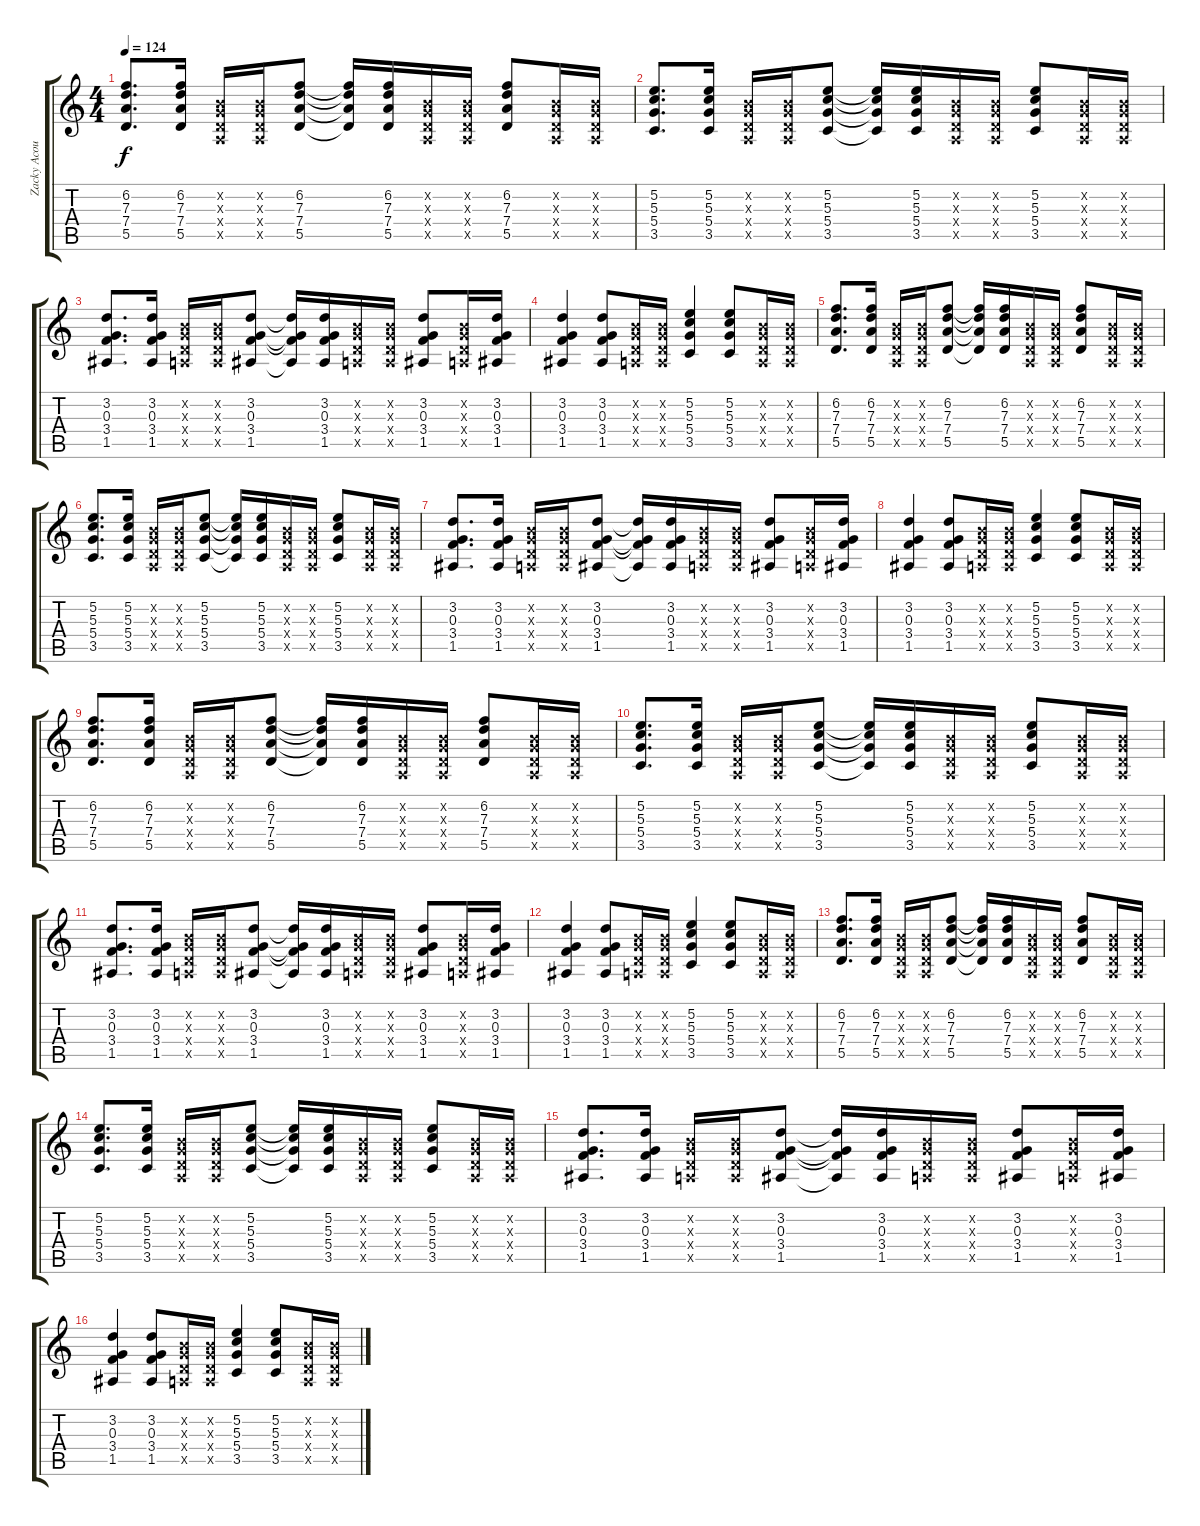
\track ("Zacky Acoustic" "Zacky Acou") {instrument acousticguitarsteel}
\staff {score tabs}
\tuning (E4 B3 G3 D3 A2 D2) {hide}
\ts (4 4)
\tempo 124
\clef g2
\ks c
(6.2 7.3 7.4 5.5).8{d dy f} (6.2 7.3 7.4 5.5).16 (0.2{x} 0.3{x} 0.4{x} 0.5{x}).16 (0.2{x} 0.3{x} 0.4{x} 0.5{x}).16 (6.2 7.3 7.4 5.5).8 (6.2{t} 7.3{t} 7.4{t} 5.5{t}).16 (6.2 7.3 7.4 5.5).16 (0.2{x} 0.3{x} 0.4{x} 0.5{x}).16 (0.2{x} 0.3{x} 0.4{x} 0.5{x}).16 (6.2 7.3 7.4 5.5).8 (0.2{x} 0.3{x} 0.4{x} 0.5{x}).16 (0.2{x} 0.3{x} 0.4{x} 0.5{x}).16 |
(5.2 5.3 5.4 3.5).8{d} (5.2 5.3 5.4 3.5).16 (0.2{x} 0.3{x} 0.4{x} 0.5{x}).16 (0.2{x} 0.3{x} 0.4{x} 0.5{x}).16 (5.2 5.3 5.4 3.5).8 (5.2{t} 5.3{t} 5.4{t} 3.5{t}).16 (5.2 5.3 5.4 3.5).16 (0.2{x} 0.3{x} 0.4{x} 0.5{x}).16 (0.2{x} 0.3{x} 0.4{x} 0.5{x}).16 (5.2 5.3 5.4 3.5).8 (0.2{x} 0.3{x} 0.4{x} 0.5{x}).16 (0.2{x} 0.3{x} 0.4{x} 0.5{x}).16 |
(3.2 0.3 3.4 1.5).8{d} (3.2 0.3 3.4 1.5).16 (0.2{x} 0.3{x} 0.4{x} 0.5{x}).16 (0.2{x} 0.3{x} 0.4{x} 0.5{x}).16 (3.2 0.3 3.4 1.5).8 (3.2{t} 0.3{t} 3.4{t} 1.5{t}).16 (3.2 0.3 3.4 1.5).16 (0.2{x} 0.3{x} 0.4{x} 0.5{x}).16 (0.2{x} 0.3{x} 0.4{x} 0.5{x}).16 (3.2 0.3 3.4 1.5).8 (0.2{x} 0.3{x} 0.4{x} 0.5{x}).16 (3.2 0.3 3.4 1.5).16 |
(3.2 0.3 3.4 1.5).4 (3.2 0.3 3.4 1.5).8 (0.2{x} 0.3{x} 0.4{x} 0.5{x}).16 (0.2{x} 0.3{x} 0.4{x} 0.5{x}).16 (5.2 5.3 5.4 3.5).4 (5.2 5.3 5.4 3.5).8 (0.2{x} 0.3{x} 0.4{x} 0.5{x}).16 (0.2{x} 0.3{x} 0.4{x} 0.5{x}).16 |
(6.2 7.3 7.4 5.5).8{d} (6.2 7.3 7.4 5.5).16 (0.2{x} 0.3{x} 0.4{x} 0.5{x}).16 (0.2{x} 0.3{x} 0.4{x} 0.5{x}).16 (6.2 7.3 7.4 5.5).8 (6.2{t} 7.3{t} 7.4{t} 5.5{t}).16 (6.2 7.3 7.4 5.5).16 (0.2{x} 0.3{x} 0.4{x} 0.5{x}).16 (0.2{x} 0.3{x} 0.4{x} 0.5{x}).16 (6.2 7.3 7.4 5.5).8 (0.2{x} 0.3{x} 0.4{x} 0.5{x}).16 (0.2{x} 0.3{x} 0.4{x} 0.5{x}).16 |
(5.2 5.3 5.4 3.5).8{d} (5.2 5.3 5.4 3.5).16 (0.2{x} 0.3{x} 0.4{x} 0.5{x}).16 (0.2{x} 0.3{x} 0.4{x} 0.5{x}).16 (5.2 5.3 5.4 3.5).8 (5.2{t} 5.3{t} 5.4{t} 3.5{t}).16 (5.2 5.3 5.4 3.5).16 (0.2{x} 0.3{x} 0.4{x} 0.5{x}).16 (0.2{x} 0.3{x} 0.4{x} 0.5{x}).16 (5.2 5.3 5.4 3.5).8 (0.2{x} 0.3{x} 0.4{x} 0.5{x}).16 (0.2{x} 0.3{x} 0.4{x} 0.5{x}).16 |
(3.2 0.3 3.4 1.5).8{d} (3.2 0.3 3.4 1.5).16 (0.2{x} 0.3{x} 0.4{x} 0.5{x}).16 (0.2{x} 0.3{x} 0.4{x} 0.5{x}).16 (3.2 0.3 3.4 1.5).8 (3.2{t} 0.3{t} 3.4{t} 1.5{t}).16 (3.2 0.3 3.4 1.5).16 (0.2{x} 0.3{x} 0.4{x} 0.5{x}).16 (0.2{x} 0.3{x} 0.4{x} 0.5{x}).16 (3.2 0.3 3.4 1.5).8 (0.2{x} 0.3{x} 0.4{x} 0.5{x}).16 (3.2 0.3 3.4 1.5).16 |
(3.2 0.3 3.4 1.5).4 (3.2 0.3 3.4 1.5).8 (0.2{x} 0.3{x} 0.4{x} 0.5{x}).16 (0.2{x} 0.3{x} 0.4{x} 0.5{x}).16 (5.2 5.3 5.4 3.5).4 (5.2 5.3 5.4 3.5).8 (0.2{x} 0.3{x} 0.4{x} 0.5{x}).16 (0.2{x} 0.3{x} 0.4{x} 0.5{x}).16 |
(6.2 7.3 7.4 5.5).8{d} (6.2 7.3 7.4 5.5).16 (0.2{x} 0.3{x} 0.4{x} 0.5{x}).16 (0.2{x} 0.3{x} 0.4{x} 0.5{x}).16 (6.2 7.3 7.4 5.5).8 (6.2{t} 7.3{t} 7.4{t} 5.5{t}).16 (6.2 7.3 7.4 5.5).16 (0.2{x} 0.3{x} 0.4{x} 0.5{x}).16 (0.2{x} 0.3{x} 0.4{x} 0.5{x}).16 (6.2 7.3 7.4 5.5).8 (0.2{x} 0.3{x} 0.4{x} 0.5{x}).16 (0.2{x} 0.3{x} 0.4{x} 0.5{x}).16 |
(5.2 5.3 5.4 3.5).8{d} (5.2 5.3 5.4 3.5).16 (0.2{x} 0.3{x} 0.4{x} 0.5{x}).16 (0.2{x} 0.3{x} 0.4{x} 0.5{x}).16 (5.2 5.3 5.4 3.5).8 (5.2{t} 5.3{t} 5.4{t} 3.5{t}).16 (5.2 5.3 5.4 3.5).16 (0.2{x} 0.3{x} 0.4{x} 0.5{x}).16 (0.2{x} 0.3{x} 0.4{x} 0.5{x}).16 (5.2 5.3 5.4 3.5).8 (0.2{x} 0.3{x} 0.4{x} 0.5{x}).16 (0.2{x} 0.3{x} 0.4{x} 0.5{x}).16 |
(3.2 0.3 3.4 1.5).8{d} (3.2 0.3 3.4 1.5).16 (0.2{x} 0.3{x} 0.4{x} 0.5{x}).16 (0.2{x} 0.3{x} 0.4{x} 0.5{x}).16 (3.2 0.3 3.4 1.5).8 (3.2{t} 0.3{t} 3.4{t} 1.5{t}).16 (3.2 0.3 3.4 1.5).16 (0.2{x} 0.3{x} 0.4{x} 0.5{x}).16 (0.2{x} 0.3{x} 0.4{x} 0.5{x}).16 (3.2 0.3 3.4 1.5).8 (0.2{x} 0.3{x} 0.4{x} 0.5{x}).16 (3.2 0.3 3.4 1.5).16 |
(3.2 0.3 3.4 1.5).4 (3.2 0.3 3.4 1.5).8 (0.2{x} 0.3{x} 0.4{x} 0.5{x}).16 (0.2{x} 0.3{x} 0.4{x} 0.5{x}).16 (5.2 5.3 5.4 3.5).4 (5.2 5.3 5.4 3.5).8 (0.2{x} 0.3{x} 0.4{x} 0.5{x}).16 (0.2{x} 0.3{x} 0.4{x} 0.5{x}).16 |
(6.2 7.3 7.4 5.5).8{d} (6.2 7.3 7.4 5.5).16 (0.2{x} 0.3{x} 0.4{x} 0.5{x}).16 (0.2{x} 0.3{x} 0.4{x} 0.5{x}).16 (6.2 7.3 7.4 5.5).8 (6.2{t} 7.3{t} 7.4{t} 5.5{t}).16 (6.2 7.3 7.4 5.5).16 (0.2{x} 0.3{x} 0.4{x} 0.5{x}).16 (0.2{x} 0.3{x} 0.4{x} 0.5{x}).16 (6.2 7.3 7.4 5.5).8 (0.2{x} 0.3{x} 0.4{x} 0.5{x}).16 (0.2{x} 0.3{x} 0.4{x} 0.5{x}).16 |
(5.2 5.3 5.4 3.5).8{d} (5.2 5.3 5.4 3.5).16 (0.2{x} 0.3{x} 0.4{x} 0.5{x}).16 (0.2{x} 0.3{x} 0.4{x} 0.5{x}).16 (5.2 5.3 5.4 3.5).8 (5.2{t} 5.3{t} 5.4{t} 3.5{t}).16 (5.2 5.3 5.4 3.5).16 (0.2{x} 0.3{x} 0.4{x} 0.5{x}).16 (0.2{x} 0.3{x} 0.4{x} 0.5{x}).16 (5.2 5.3 5.4 3.5).8 (0.2{x} 0.3{x} 0.4{x} 0.5{x}).16 (0.2{x} 0.3{x} 0.4{x} 0.5{x}).16 |
(3.2 0.3 3.4 1.5).8{d} (3.2 0.3 3.4 1.5).16 (0.2{x} 0.3{x} 0.4{x} 0.5{x}).16 (0.2{x} 0.3{x} 0.4{x} 0.5{x}).16 (3.2 0.3 3.4 1.5).8 (3.2{t} 0.3{t} 3.4{t} 1.5{t}).16 (3.2 0.3 3.4 1.5).16 (0.2{x} 0.3{x} 0.4{x} 0.5{x}).16 (0.2{x} 0.3{x} 0.4{x} 0.5{x}).16 (3.2 0.3 3.4 1.5).8 (0.2{x} 0.3{x} 0.4{x} 0.5{x}).16 (3.2 0.3 3.4 1.5).16 |
(3.2 0.3 3.4 1.5).4 (3.2 0.3 3.4 1.5).8 (0.2{x} 0.3{x} 0.4{x} 0.5{x}).16 (0.2{x} 0.3{x} 0.4{x} 0.5{x}).16 (5.2 5.3 5.4 3.5).4 (5.2 5.3 5.4 3.5).8 (0.2{x} 0.3{x} 0.4{x} 0.5{x}).16 (0.2{x} 0.3{x} 0.4{x} 0.5{x}).16
